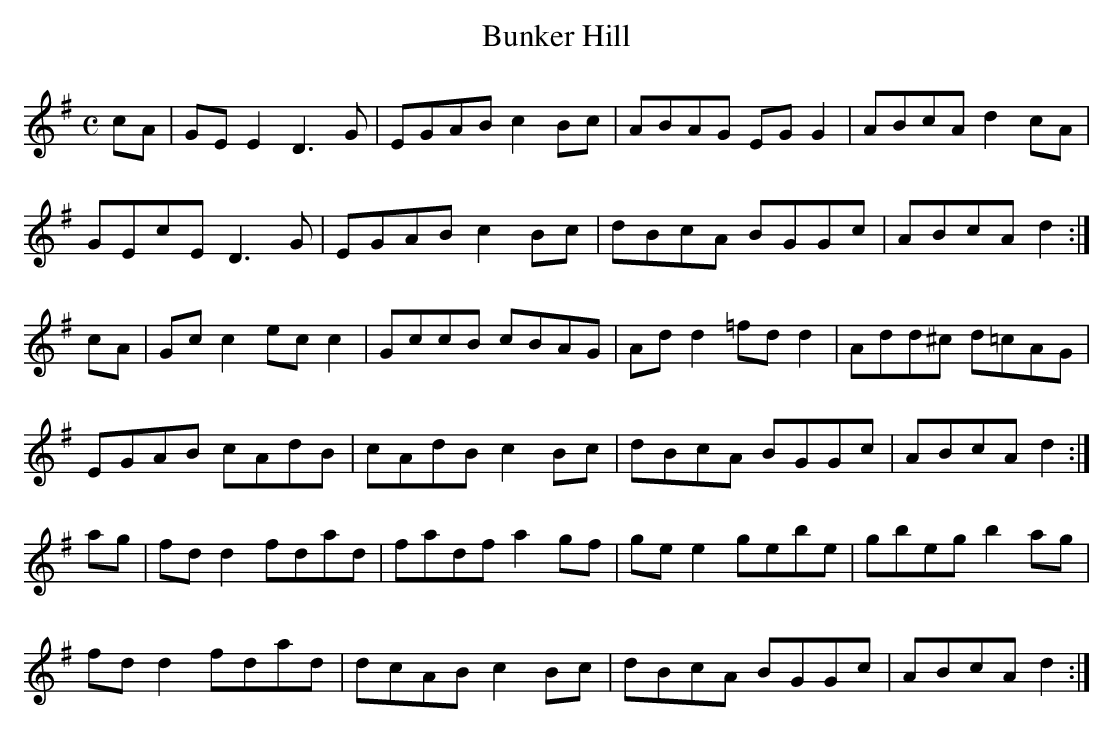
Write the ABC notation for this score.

X:1
T:Bunker Hill
M:C
L:1/8
K:D Mixolydian
cA|GEE2 D3G|EGAB c2Bc|ABAG EGG2|ABcA d2cA|!
GEcE D3G|EGAB c2Bc|dBcA BGGc|ABcA d2:|!
cA|Gcc2 ecc2|GccB cBAG|Add2 =fdd2|Add^c d=cAG|!
EGAB cAdB|cAdB c2Bc|dBcA BGGc|ABcA d2:|!
ag|fdd2 fdad|fadf a2gf|gee2 gebe|gbeg b2ag|!
fdd2 fdad|dcAB c2Bc|dBcA BGGc|ABcA d2:|!
